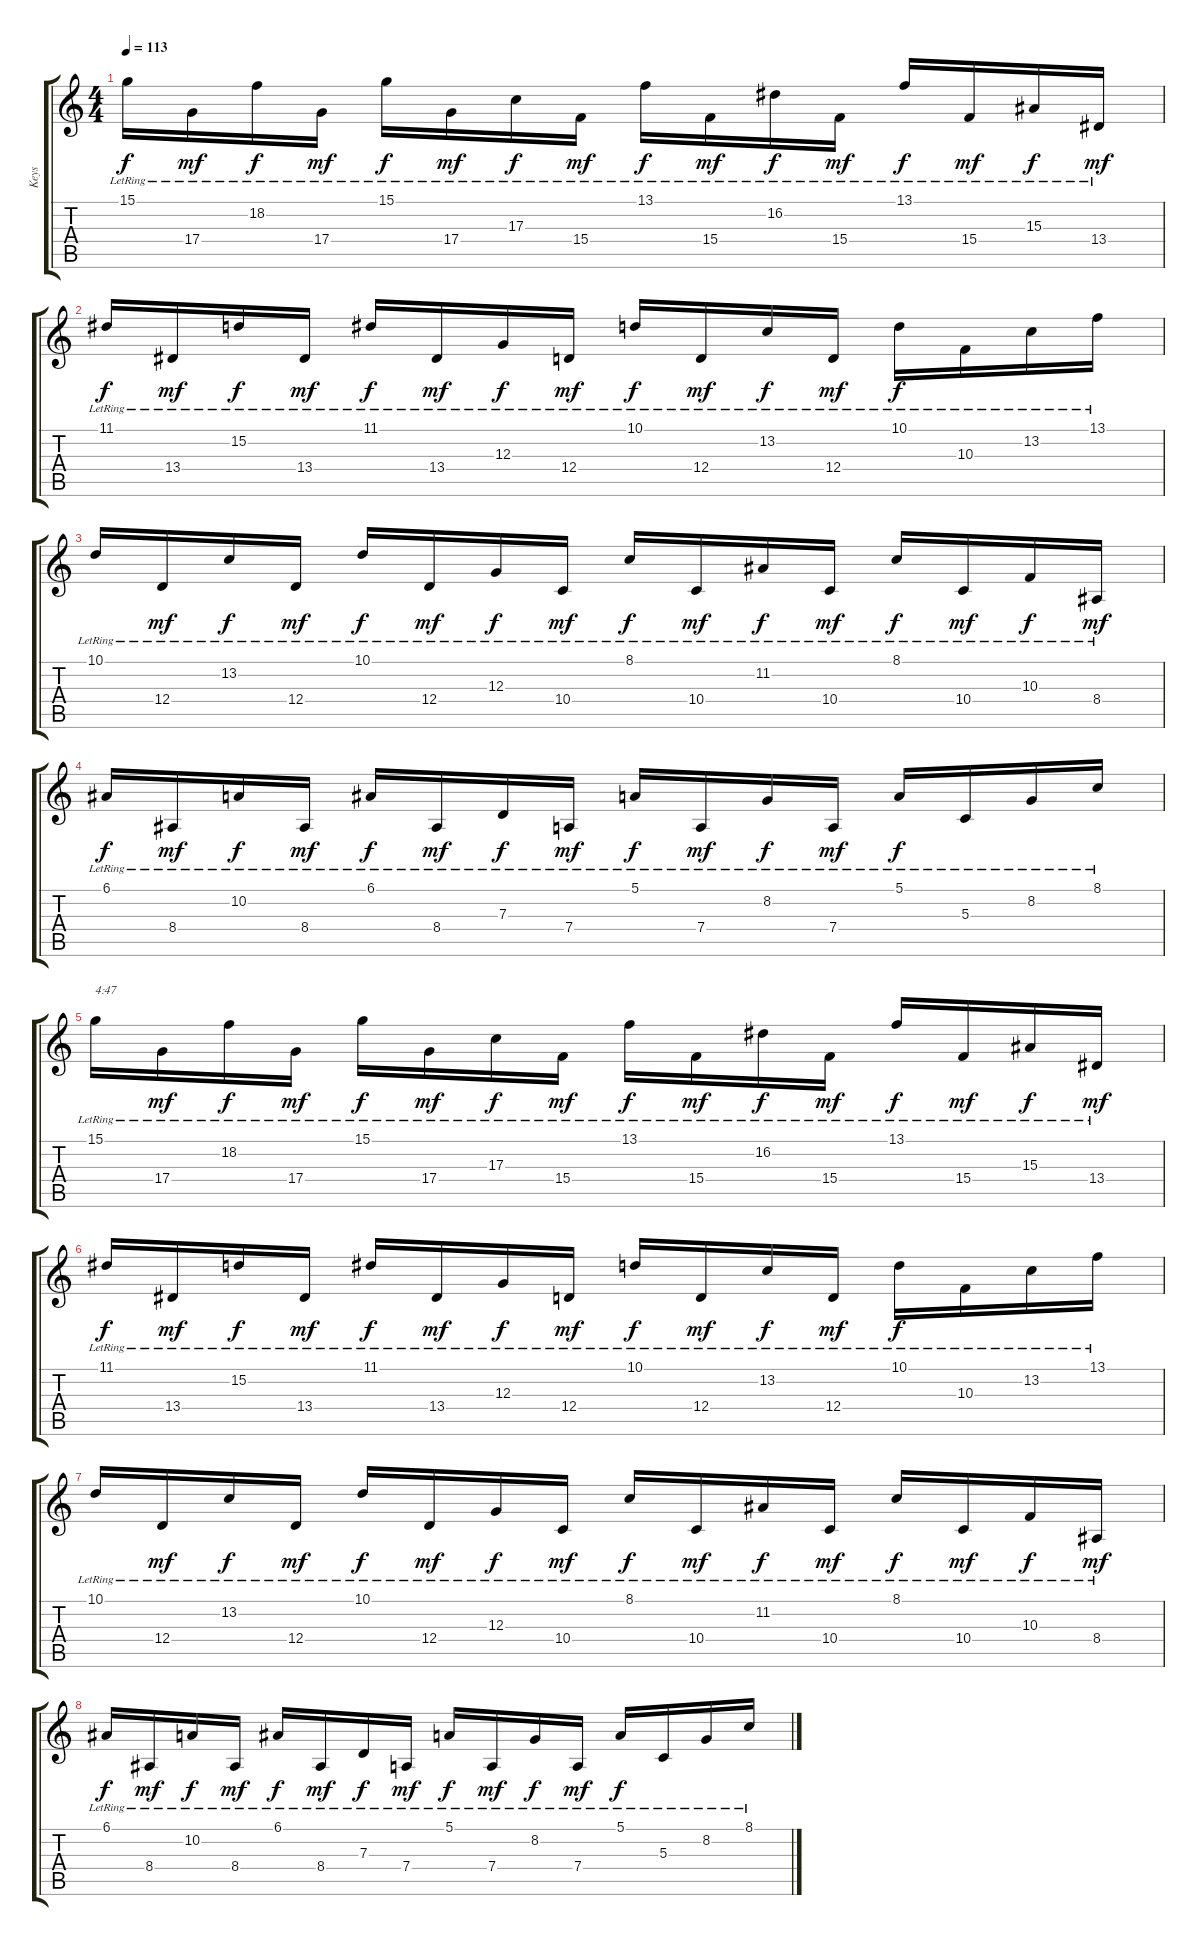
\track ("Keys" "Keys") {instrument acousticgrandpiano}
\staff {score tabs}
\tuning (E4 B3 G3 D3 A2 E2) {hide}
\ts (4 4)
\tempo 113
\clef g2
\ks c
15.1{lr}.16{dy f} 17.4{lr}.16{dy mf} 18.2{lr}.16{dy f} 17.4{lr}.16{dy mf} 15.1{lr}.16{dy f} 17.4{lr}.16{dy mf} 17.3{lr}.16{dy f} 15.4{lr}.16{dy mf} 13.1{lr}.16{dy f} 15.4{lr}.16{dy mf} 16.2{lr}.16{dy f} 15.4{lr}.16{dy mf} 13.1{lr}.16{dy f} 15.4{lr}.16{dy mf} 15.3{lr}.16{dy f} 13.4{lr}.16{dy mf} |
11.1{lr}.16{dy f} 13.4{lr}.16{dy mf} 15.2{lr}.16{dy f} 13.4{lr}.16{dy mf} 11.1{lr}.16{dy f} 13.4{lr}.16{dy mf} 12.3{lr}.16{dy f} 12.4{lr}.16{dy mf} 10.1{lr}.16{dy f} 12.4{lr}.16{dy mf} 13.2{lr}.16{dy f} 12.4{lr}.16{dy mf} 10.1{lr}.16{dy f} 10.3{lr}.16 13.2{lr}.16 13.1{lr}.16 |
10.1{lr}.16 12.4{lr}.16{dy mf} 13.2{lr}.16{dy f} 12.4{lr}.16{dy mf} 10.1{lr}.16{dy f} 12.4{lr}.16{dy mf} 12.3{lr}.16{dy f} 10.4{lr}.16{dy mf} 8.1{lr}.16{dy f} 10.4{lr}.16{dy mf} 11.2{lr}.16{dy f} 10.4{lr}.16{dy mf} 8.1{lr}.16{dy f} 10.4{lr}.16{dy mf} 10.3{lr}.16{dy f} 8.4{lr}.16{dy mf} |
6.1{lr}.16{dy f} 8.4{lr}.16{dy mf} 10.2{lr}.16{dy f} 8.4{lr}.16{dy mf} 6.1{lr}.16{dy f} 8.4{lr}.16{dy mf} 7.3{lr}.16{dy f} 7.4{lr}.16{dy mf} 5.1{lr}.16{dy f} 7.4{lr}.16{dy mf} 8.2{lr}.16{dy f} 7.4{lr}.16{dy mf} 5.1{lr}.16{dy f} 5.3{lr}.16 8.2{lr}.16 8.1{lr}.16 |
15.1{lr}.16{txt "4:47"} 17.4{lr}.16{dy mf} 18.2{lr}.16{dy f} 17.4{lr}.16{dy mf} 15.1{lr}.16{dy f} 17.4{lr}.16{dy mf} 17.3{lr}.16{dy f} 15.4{lr}.16{dy mf} 13.1{lr}.16{dy f} 15.4{lr}.16{dy mf} 16.2{lr}.16{dy f} 15.4{lr}.16{dy mf} 13.1{lr}.16{dy f} 15.4{lr}.16{dy mf} 15.3{lr}.16{dy f} 13.4{lr}.16{dy mf} |
11.1{lr}.16{dy f} 13.4{lr}.16{dy mf} 15.2{lr}.16{dy f} 13.4{lr}.16{dy mf} 11.1{lr}.16{dy f} 13.4{lr}.16{dy mf} 12.3{lr}.16{dy f} 12.4{lr}.16{dy mf} 10.1{lr}.16{dy f} 12.4{lr}.16{dy mf} 13.2{lr}.16{dy f} 12.4{lr}.16{dy mf} 10.1{lr}.16{dy f} 10.3{lr}.16 13.2{lr}.16 13.1{lr}.16 |
10.1{lr}.16 12.4{lr}.16{dy mf} 13.2{lr}.16{dy f} 12.4{lr}.16{dy mf} 10.1{lr}.16{dy f} 12.4{lr}.16{dy mf} 12.3{lr}.16{dy f} 10.4{lr}.16{dy mf} 8.1{lr}.16{dy f} 10.4{lr}.16{dy mf} 11.2{lr}.16{dy f} 10.4{lr}.16{dy mf} 8.1{lr}.16{dy f} 10.4{lr}.16{dy mf} 10.3{lr}.16{dy f} 8.4{lr}.16{dy mf} |
6.1{lr}.16{dy f} 8.4{lr}.16{dy mf} 10.2{lr}.16{dy f} 8.4{lr}.16{dy mf} 6.1{lr}.16{dy f} 8.4{lr}.16{dy mf} 7.3{lr}.16{dy f} 7.4{lr}.16{dy mf} 5.1{lr}.16{dy f} 7.4{lr}.16{dy mf} 8.2{lr}.16{dy f} 7.4{lr}.16{dy mf} 5.1{lr}.16{dy f} 5.3{lr}.16 8.2{lr}.16 8.1{lr}.16
